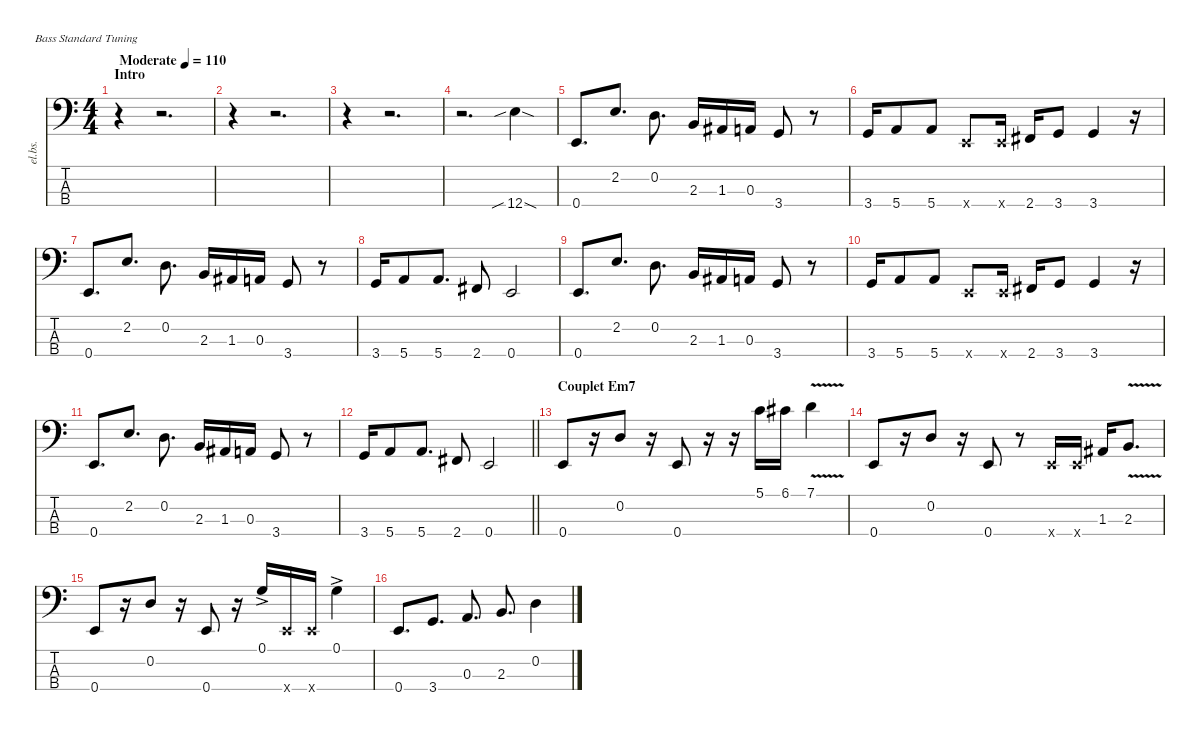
\defaultSystemsLayout 4
\hideDynamics
\bracketExtendMode nobrackets
\otherSystemsTrackNameOrientation horizontal
\track ("Seb" "el.bs.") {instrument electricbassfinger}
\staff {score tabs}
\tuning (G2 D2 A1 E1)
\ts (4 4)
\beaming (8 2 2 2 2)
\section ("" "Intro")
\tempo (110 "Moderate")
\clef f4
\ks c
r.4{dy f instrument electricbassfinger} r.2{d} |
r.4 r.2{d} |
r.4 r.2{d} |
r.2{d} 12.4{sib sod}.4 |
0.4.8{d} 2.2.8{d} 0.2.8{d} 2.3.16 1.3{acc #}.16 0.3.16 3.4.8 r.8 |
3.4.16 5.4.8 5.4.8 0.4{x}.8 0.4{x}.16 2.4{acc #}.16 3.4.8 3.4.4 r.16 |
0.4.8{d} 2.2.8{d} 0.2.8{d} 2.3.16 1.3{acc #}.16 0.3.16 3.4.8 r.8 |
3.4.16 5.4.8 5.4.8{d} 2.4{acc #}.8 0.4.2 |
0.4.8{d} 2.2.8{d} 0.2.8{d} 2.3.16 1.3{acc #}.16 0.3.16 3.4.8 r.8 |
3.4.16 5.4.8 5.4.8 0.4{x}.8 0.4{x}.16 2.4{acc #}.16 3.4.8 3.4.4 r.16 |
0.4.8{d} 2.2.8{d} 0.2.8{d} 2.3.16 1.3{acc #}.16 0.3.16 3.4.8 r.8 |
\barLineRight lightlight
3.4.16 5.4.8 5.4.8{d} 2.4{acc #}.8 0.4.2 |
\section ("" "Couplet Em7")
0.4.8 r.16 0.2.8 r.16 0.4.8 r.16 r.16 5.1.16 6.1{acc #}.16 7.1{v}.4 |
0.4.8 r.16 0.2.8 r.16 0.4.8 r.8 0.4{x}.16 0.4{x}.16 1.3{acc #}.16 2.3{v}.8{d} |
0.4.8{instrument slapbass2} r.16 0.2.8 r.16 0.4.8 r.16 0.1{ac}.16 0.4{x}.16 0.4{x}.16 0.1{ac}.4 |
0.4.8{d instrument electricbassfinger} 3.4.8{d} 0.3.8{d} 2.3.8{d} 0.2.4
